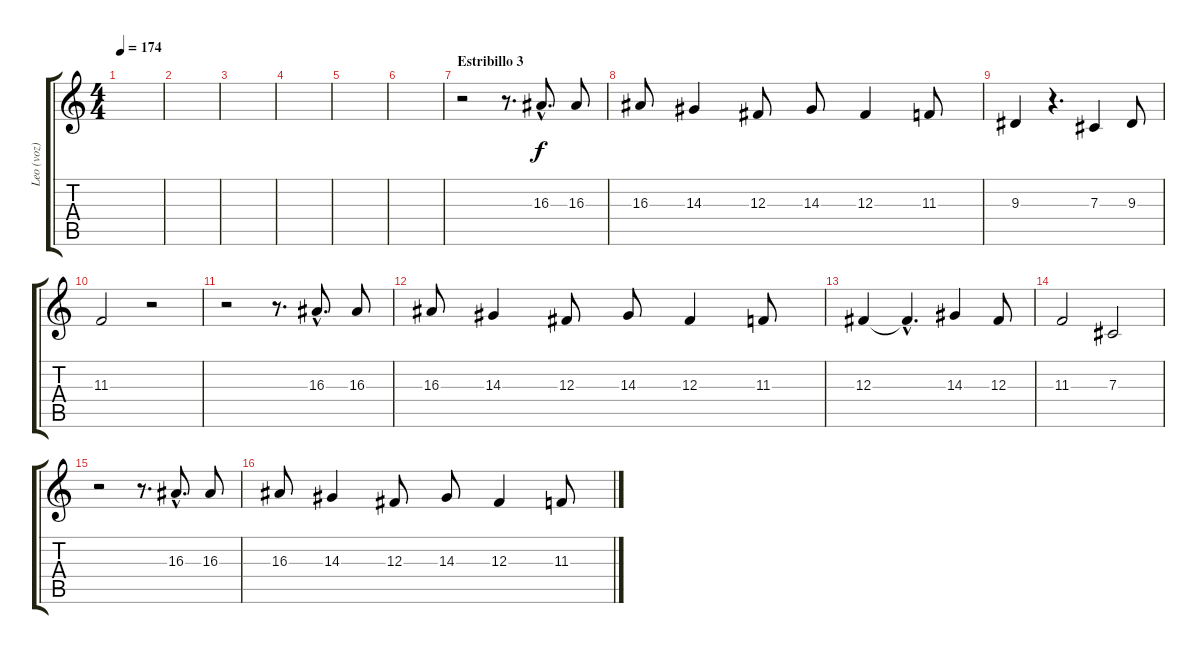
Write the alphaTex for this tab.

\track ("Leo (voz)" "Leo (voz)") {instrument oboe}
\staff {score tabs}
\tuning (Eb4 Bb3 Gb3 Db3 Ab2 Eb2) {hide}
\ts (4 4)
\tempo 174
\clef g2
\ks c
|
|
|
|
|
|
\section ("" "Estribillo 3")
r.2 r.8{d} 16.3{hac}.8{d} 16.3.8 |
16.3.8 14.3.4 12.3.8 14.3.8 12.3.4 11.3.8 |
9.3.4 r.4{d} 7.3.4 9.3.8 |
11.3.2 r.2 |
r.2 r.8{d} 16.3{hac}.8{d} 16.3.8 |
16.3.8 14.3.4 12.3.8 14.3.8 12.3.4 11.3.8 |
12.3.4 12.3{hac t}.4{d} 14.3.4 12.3.8 |
11.3.2 7.3.2 |
r.2 r.8{d} 16.3{hac}.8{d} 16.3.8 |
16.3.8 14.3.4 12.3.8 14.3.8 12.3.4 11.3.8
